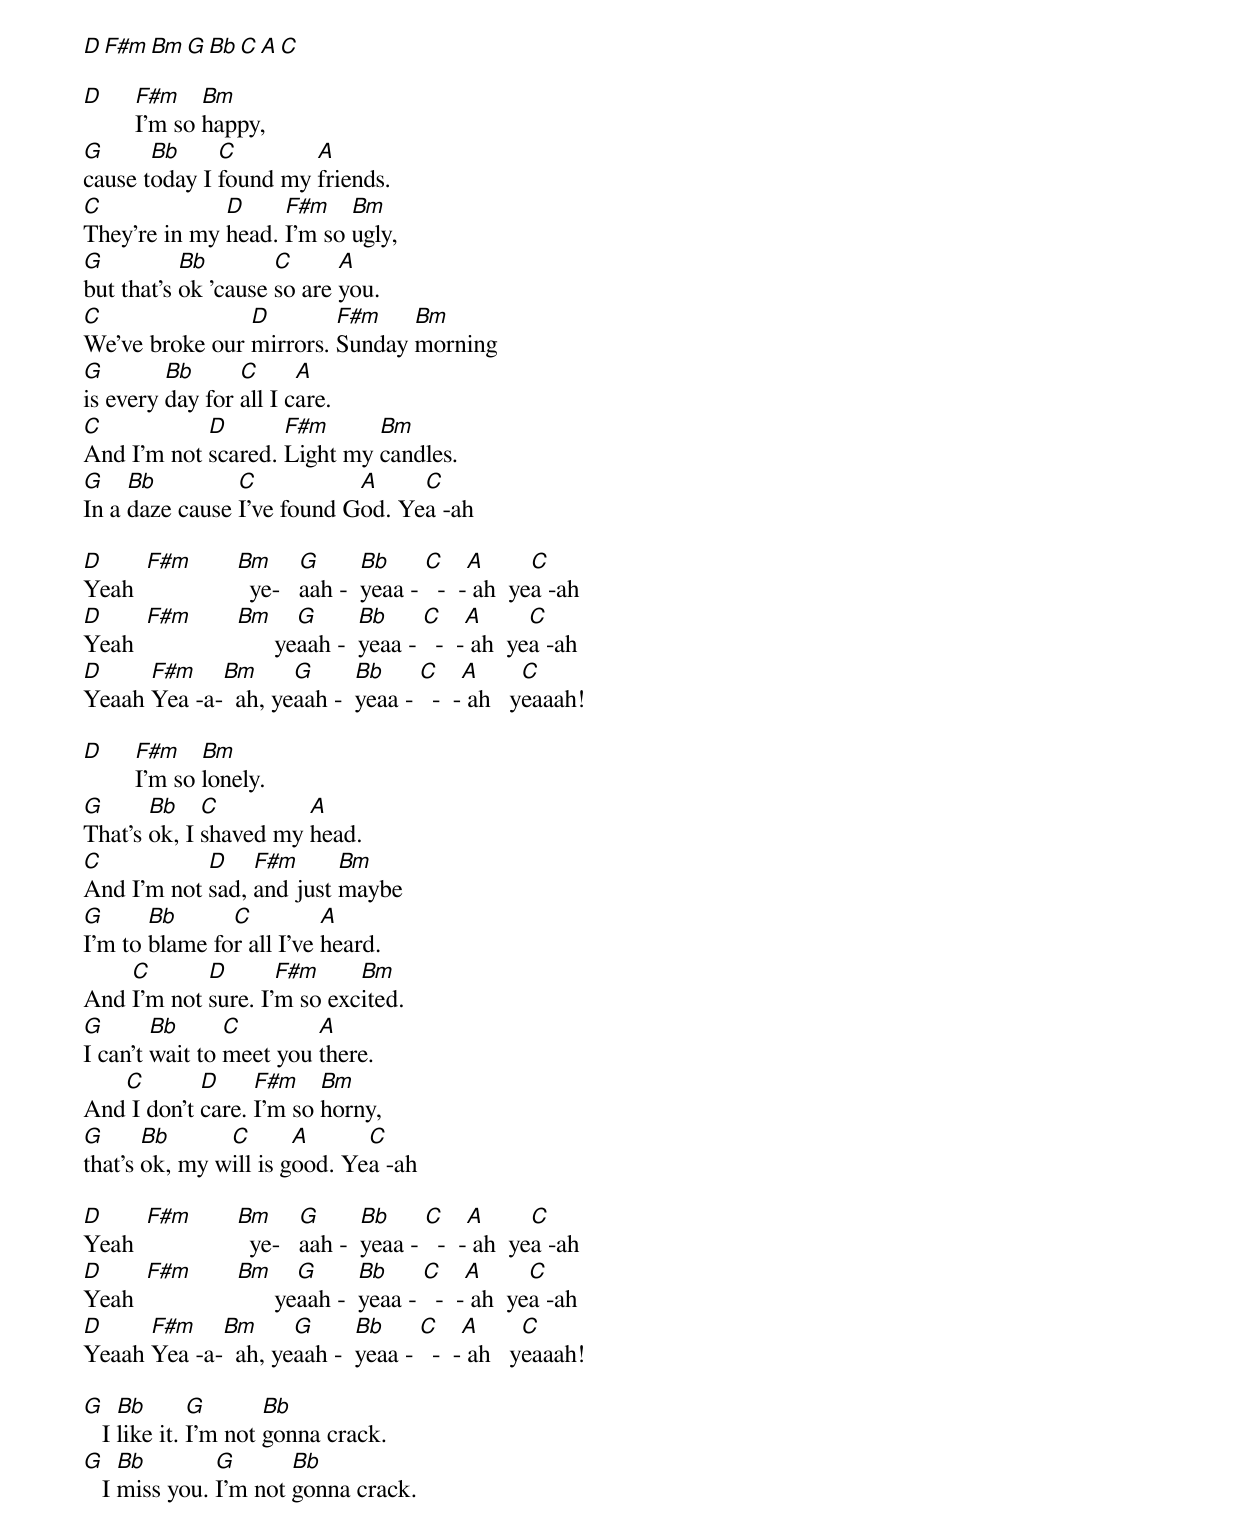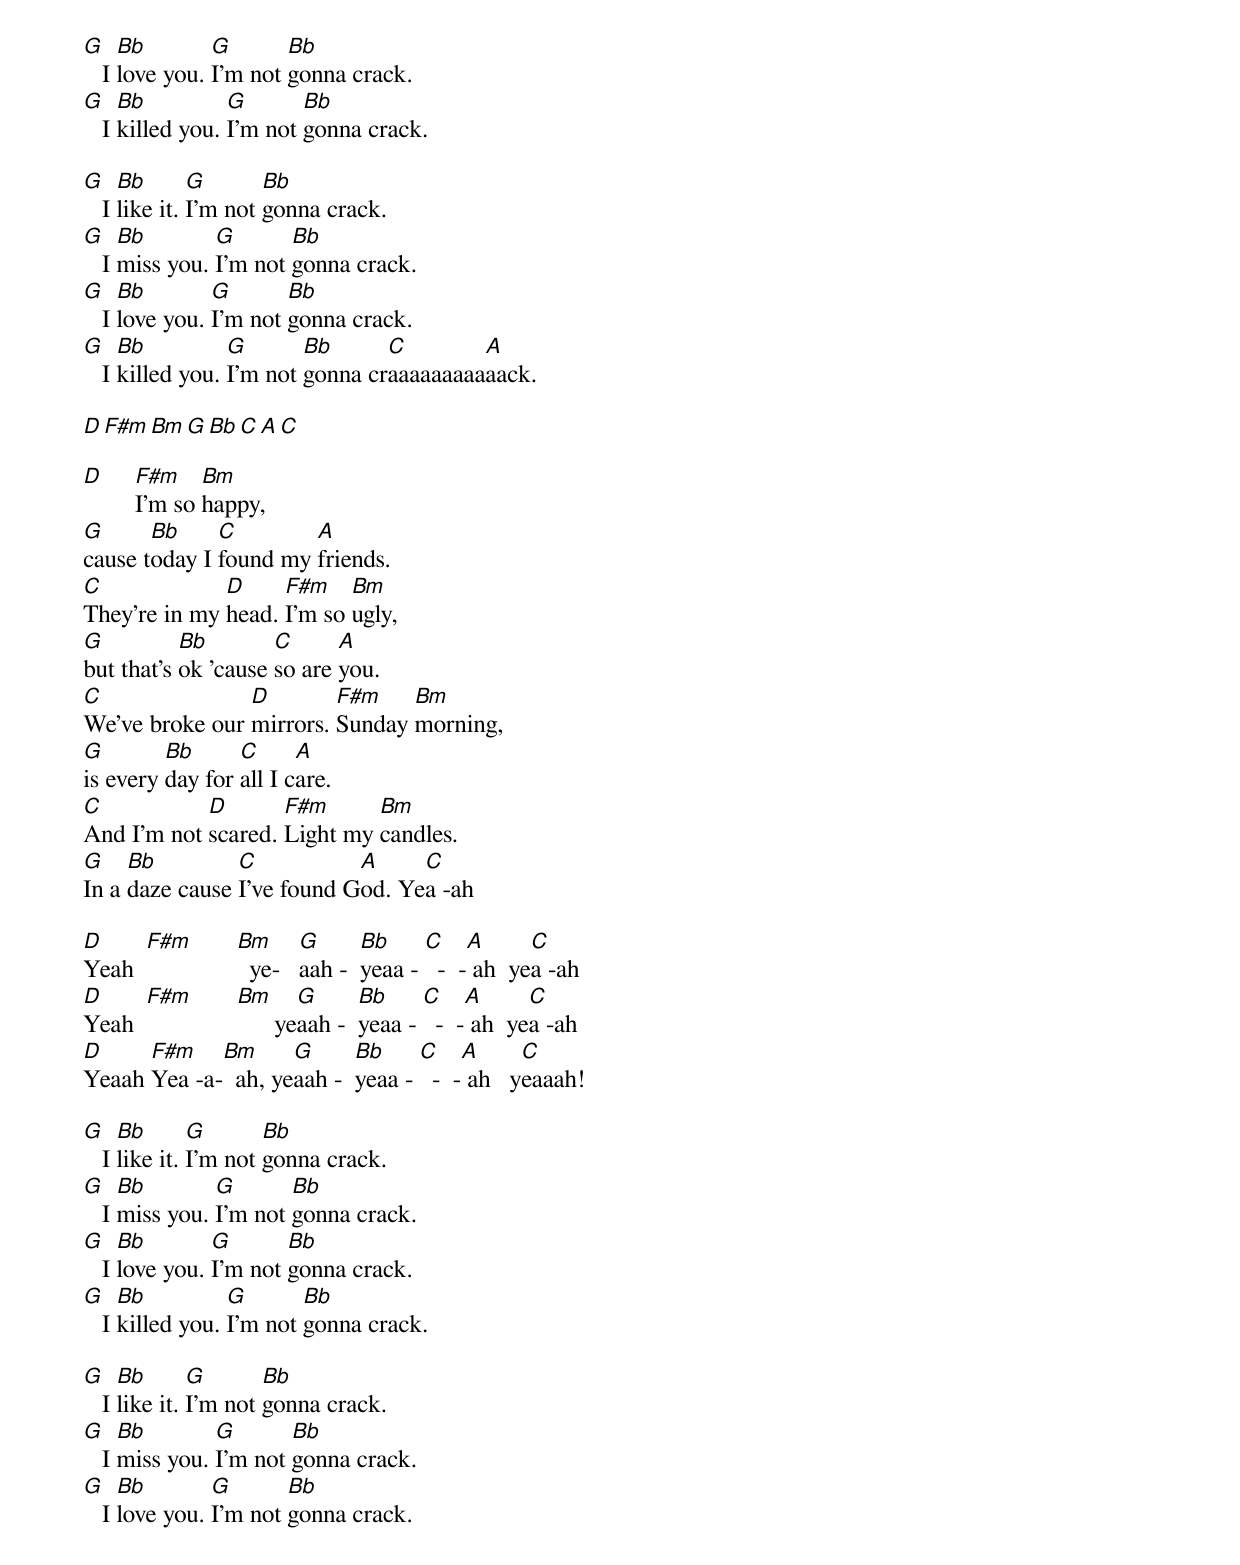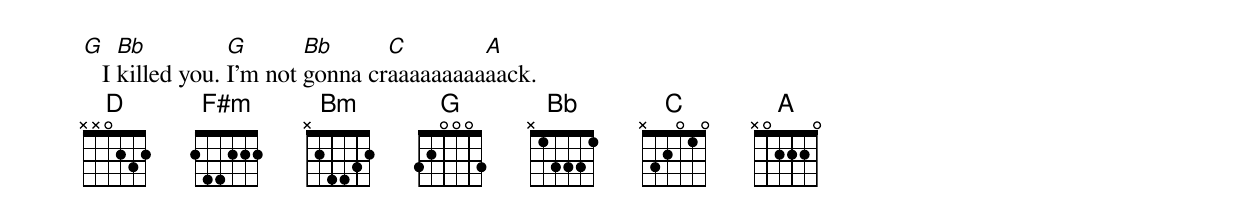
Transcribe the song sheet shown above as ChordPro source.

[D][F#m][Bm][G][Bb][C][A][C]

[D]     [F#m]I'm so [Bm]happy,
[G]cause t[Bb]oday I [C]found my [A]friends.
[C]They're in my [D]head. [F#m]I'm so [Bm]ugly,
[G]but that's [Bb]ok 'cause [C]so are [A]you.
[C]We've broke our [D]mirrors. [F#m]Sunday [Bm]morning
[G]is every [Bb]day for [C]all I c[A]are.
[C]And I'm not [D]scared. [F#m]Light my [Bm]candles.
[G]In a [Bb]daze cause [C]I've found G[A]od. Ye[C]a -ah

[D]Yeah  [F#m]       [Bm]  ye-   [G]aah -  [Bb]yeaa - [C]  -  -[A] ah  ye[C]a -ah
[D]Yeah  [F#m]       [Bm]      ye[G]aah -  [Bb]yeaa - [C]  -  -[A] ah  ye[C]a -ah
[D]Yeaah [F#m]Yea -a-[Bm]  ah, ye[G]aah -  [Bb]yeaa - [C]  -  -[A] ah   y[C]eaaah!

[D]     [F#m]I'm so [Bm]lonely.
[G]That's [Bb]ok, I [C]shaved my [A]head.
[C]And I'm not [D]sad, [F#m]and just [Bm]maybe
[G]I'm to [Bb]blame fo[C]r all I've [A]heard.
And [C]I'm not [D]sure. I'[F#m]m so exc[Bm]ited.
[G]I can't [Bb]wait to [C]meet you [A]there.
And[C] I don't [D]care. [F#m]I'm so [Bm]horny,
[G]that's [Bb]ok, my w[C]ill is g[A]ood. Ye[C]a -ah

[D]Yeah  [F#m]       [Bm]  ye-   [G]aah -  [Bb]yeaa - [C]  -  -[A] ah  ye[C]a -ah
[D]Yeah  [F#m]       [Bm]      ye[G]aah -  [Bb]yeaa - [C]  -  -[A] ah  ye[C]a -ah
[D]Yeaah [F#m]Yea -a-[Bm]  ah, ye[G]aah -  [Bb]yeaa - [C]  -  -[A] ah   y[C]eaaah!

[G]   I [Bb]like it. [G]I'm not [Bb]gonna crack.
[G]   I [Bb]miss you. [G]I'm not [Bb]gonna crack.
[G]   I [Bb]love you. [G]I'm not [Bb]gonna crack.
[G]   I [Bb]killed you. [G]I'm not [Bb]gonna crack.

[G]   I [Bb]like it. [G]I'm not [Bb]gonna crack.
[G]   I [Bb]miss you. [G]I'm not [Bb]gonna crack.
[G]   I [Bb]love you. [G]I'm not [Bb]gonna crack.
[G]   I [Bb]killed you. [G]I'm not [Bb]gonna cr[C]aaaaaaaaa[A]aack.

[D][F#m][Bm][G][Bb][C][A][C]

[D]     [F#m]I'm so [Bm]happy,
[G]cause t[Bb]oday I [C]found my [A]friends.
[C]They're in my [D]head. [F#m]I'm so [Bm]ugly,
[G]but that's [Bb]ok 'cause [C]so are [A]you.
[C]We've broke our [D]mirrors. [F#m]Sunday [Bm]morning,
[G]is every [Bb]day for [C]all I c[A]are.
[C]And I'm not [D]scared. [F#m]Light my [Bm]candles.
[G]In a [Bb]daze cause [C]I've found G[A]od. Ye[C]a -ah

[D]Yeah  [F#m]       [Bm]  ye-   [G]aah -  [Bb]yeaa - [C]  -  -[A] ah  ye[C]a -ah
[D]Yeah  [F#m]       [Bm]      ye[G]aah -  [Bb]yeaa - [C]  -  -[A] ah  ye[C]a -ah
[D]Yeaah [F#m]Yea -a-[Bm]  ah, ye[G]aah -  [Bb]yeaa - [C]  -  -[A] ah   y[C]eaaah!

[G]   I [Bb]like it. [G]I'm not [Bb]gonna crack.
[G]   I [Bb]miss you. [G]I'm not [Bb]gonna crack.
[G]   I [Bb]love you. [G]I'm not [Bb]gonna crack.
[G]   I [Bb]killed you. [G]I'm not [Bb]gonna crack.

[G]   I [Bb]like it. [G]I'm not [Bb]gonna crack.
[G]   I [Bb]miss you. [G]I'm not [Bb]gonna crack.
[G]   I [Bb]love you. [G]I'm not [Bb]gonna crack.
[G]   I [Bb]killed you. [G]I'm not [Bb]gonna cr[C]aaaaaaaaa[A]aack.
